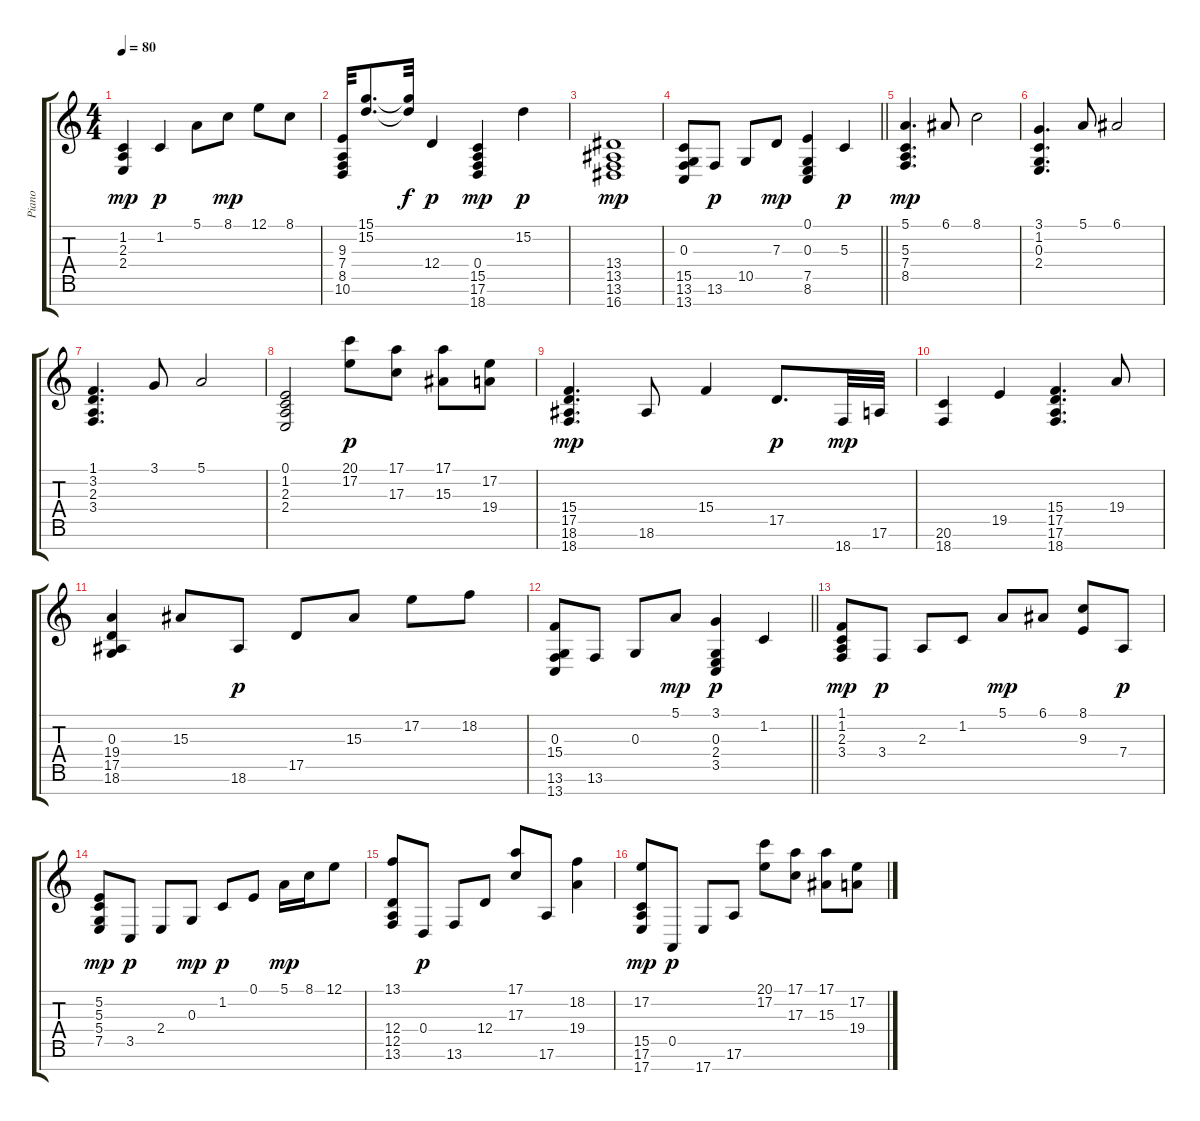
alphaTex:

\track ("Piano" "Piano") {instrument acousticgrandpiano}
\staff {score tabs}
\tuning (E4 B3 G3 D3 A2 E2 B1) {hide}
\ts (4 4)
\tempo 80
\clef g2
\ks c
(1.2 2.3 2.4).4{dy mp} 1.2.4{dy p} 5.1.8 8.1.8{dy mp} 12.1.8 8.1.8 |
(9.3 7.4 8.5 10.6).32 (15.1 15.2).8{d} (15.1{t} 15.2{t}).32{dy f} 12.4.4{dy p} (0.4 15.5 17.6 18.7).4{dy mp} 15.2.4{dy p} |
(13.4 13.5 13.6 16.7).1{dy mp} |
\barLineRight lightlight
(0.3 15.5 13.6 13.7).8 13.6.8{dy p} 10.5.8 7.3.8{dy mp} (0.1 0.3 7.5 8.6).4 5.3.4{dy p} |
(5.1 5.3 7.4 8.5).4{d dy mp} 6.1.8 8.1.2 |
(3.1 1.2 0.3 2.4).4{d} 5.1.8 6.1.2 |
(1.1 3.2 2.3 3.4).4{d} 3.1.8 5.1.2 |
(0.1 1.2 2.3 2.4).2 (20.1 17.2).8{dy p} (17.1 17.3).8 (17.1 15.3).8 (17.2 19.4).8 |
(15.4 17.5 18.6 18.7).4{d dy mp} 18.6.8 15.4.4 17.5.8{d dy p} 18.7.32{dy mp} 17.6.32 |
(20.6 18.7).4 19.5.4 (15.4 17.5 17.6 18.7).4{d} 19.4.8 |
(0.3 19.4 17.5 18.6).4 15.3.8 18.6.8{dy p} 17.5.8 15.3.8 17.2.8 18.2.8 |
\barLineRight lightlight
(0.3 15.4 13.6 13.7).8 13.6.8 0.3.8 5.1.8{dy mp} (3.1 0.3 2.4 3.5).4{dy p} 1.2.4 |
(1.1 1.2 2.3 3.4).8{dy mp} 3.4.8{dy p} 2.3.8 1.2.8 5.1.8{dy mp} 6.1.8 (8.1 9.3).8 7.4.8{dy p} |
(5.2 5.3 5.4 7.5).8{dy mp} 3.5.8{dy p} 2.4.8 0.3.8{dy mp} 1.2.8{dy p} 0.1.8 5.1.16{dy mp} 8.1.16 12.1.8 |
(13.1 12.4 12.5 13.6).8 0.4.8{dy p} 13.6.8 12.4.8 (17.1 17.3).8 17.6.8 (18.2 19.4).4 |
(17.2 15.5 17.6 17.7).8{dy mp} 0.5.8{dy p} 17.7.8 17.6.8 (20.1 17.2).8 (17.1 17.3).8 (17.1 15.3).8 (17.2 19.4).8
